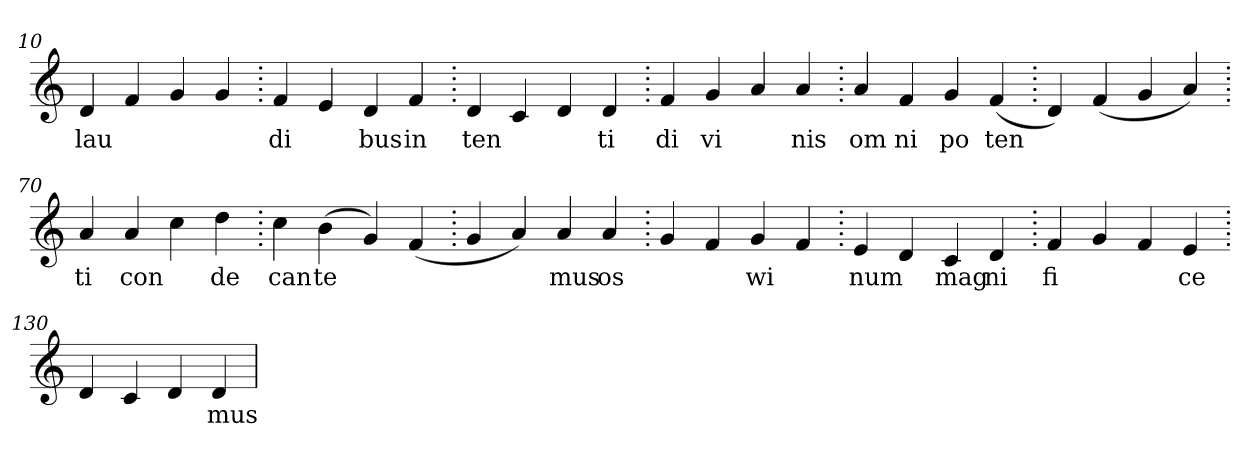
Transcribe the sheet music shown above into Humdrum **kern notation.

**kern	**text
*part1	*part1
*staff1	*staff1
*clefG2	*
=10.	=10.
4d	lau
4f	.
4g	.
4g	.
=20.	=20.
4f	di
4e	.
4d	bus
4f	in
=30.	=30.
4d	ten
4c	.
4d	.
4d	ti
=40.	=40.
4f	di
4g	vi
4a	.
4a	nis
=50.	=50.
4a	om
4f	ni
4g	po
(>4f	ten
=60.	=60.
4d)	.
(>4f	.
4g	.
4a)	.
=70.	=70.
4a	ti
4a	con
4cc	.
4dd	de
=80.	=80.
4cc	can
(>4b	te
4g)	.
(>4f	.
=90.	=90.
4g	.
4a)	.
4a	mus
4a	os
=100.	=100.
4g	.
4f	.
4g	wi
4f	.
=110.	=110.
4e	num
4d	.
4c	mag
4d	ni
=120.	=120.
4f	fi
4g	.
4f	.
4e	ce
=130.	=130.
4d	.
4c	.
4d	.
4d	mus
=	=
*-	*-
